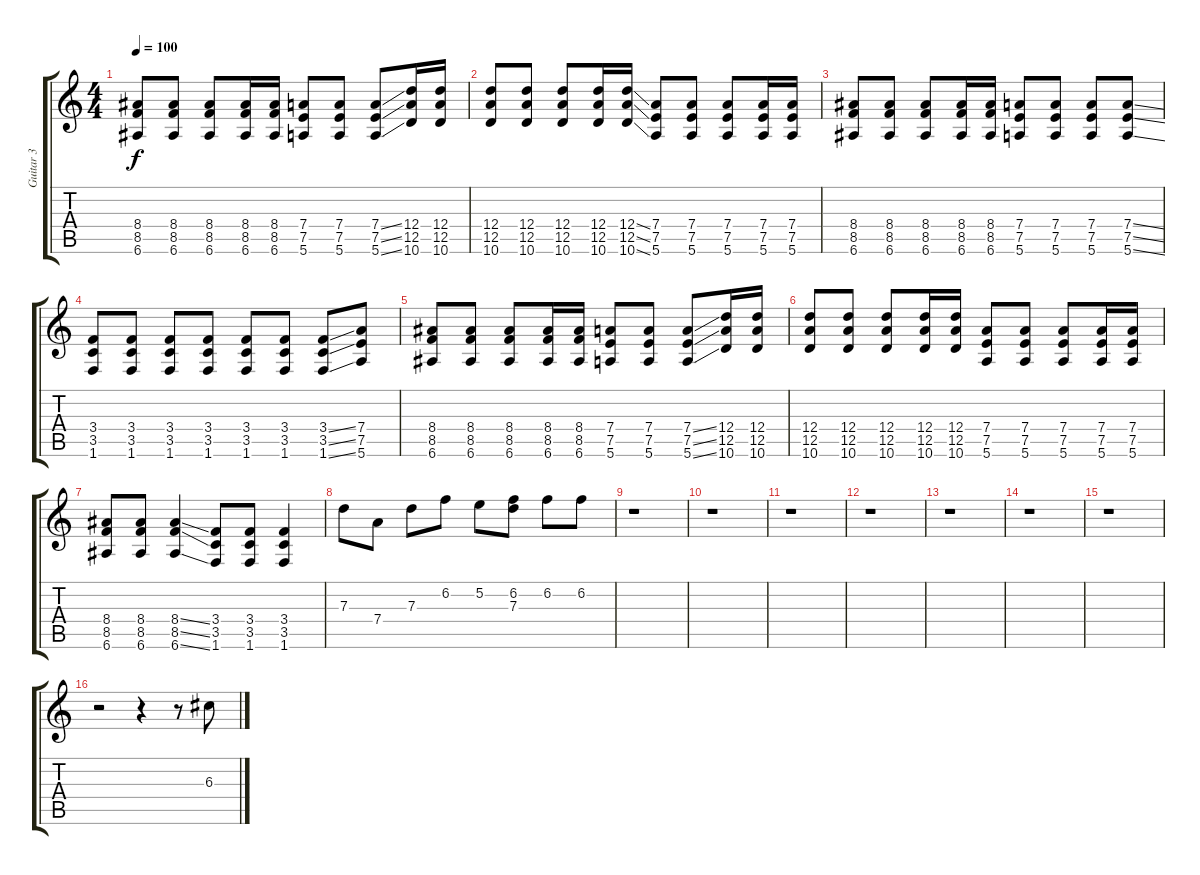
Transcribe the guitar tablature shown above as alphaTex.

\track ("Guitar 3" "Guitar 3") {instrument overdrivenguitar}
\staff {score tabs}
\tuning (E4 B3 G3 D3 A2 E2) {hide}
\ts (4 4)
\tempo 100
\clef g2
\ks c
(8.4 8.5 6.6).8{dy f volume 12} (8.4 8.5 6.6).8 (8.4 8.5 6.6).8 (8.4 8.5 6.6).16 (8.4 8.5 6.6).16 (7.4 7.5 5.6).8 (7.4 7.5 5.6).8 (7.4{ss} 7.5{ss} 5.6{ss}).8 (12.4 12.5 10.6).16 (12.4 12.5 10.6).16 |
(12.4 12.5 10.6).8 (12.4 12.5 10.6).8 (12.4 12.5 10.6).8 (12.4 12.5 10.6).16 (12.4{ss} 12.5{ss} 10.6{ss}).16 (7.4 7.5 5.6).8 (7.4 7.5 5.6).8 (7.4 7.5 5.6).8 (7.4 7.5 5.6).16 (7.4 7.5 5.6).16 |
(8.4 8.5 6.6).8 (8.4 8.5 6.6).8 (8.4 8.5 6.6).8 (8.4 8.5 6.6).16 (8.4 8.5 6.6).16 (7.4 7.5 5.6).8 (7.4 7.5 5.6).8 (7.4 7.5 5.6).8 (7.4{ss} 7.5{ss} 5.6{ss}).8 |
(3.4 3.5 1.6).8 (3.4 3.5 1.6).8 (3.4 3.5 1.6).8 (3.4 3.5 1.6).8 (3.4 3.5 1.6).8 (3.4 3.5 1.6).8 (3.4{ss} 3.5{ss} 1.6{ss}).8 (7.4 7.5 5.6).8 |
(8.4 8.5 6.6).8 (8.4 8.5 6.6).8 (8.4 8.5 6.6).8 (8.4 8.5 6.6).16 (8.4 8.5 6.6).16 (7.4 7.5 5.6).8 (7.4 7.5 5.6).8 (7.4{ss} 7.5{ss} 5.6{ss}).8 (12.4 12.5 10.6).16 (12.4 12.5 10.6).16 |
(12.4 12.5 10.6).8 (12.4 12.5 10.6).8 (12.4 12.5 10.6).8 (12.4 12.5 10.6).16 (12.4 12.5 10.6).16 (7.4 7.5 5.6).8 (7.4 7.5 5.6).8 (7.4 7.5 5.6).8 (7.4 7.5 5.6).16 (7.4 7.5 5.6).16 |
(8.4 8.5 6.6).8 (8.4 8.5 6.6).8 (8.4{ss} 8.5{ss} 6.6{ss}).4 (3.4 3.5 1.6).8 (3.4 3.5 1.6).8 (3.4 3.5 1.6).4 |
7.3.8{volume 14} 7.4.8 7.3.8 6.2.8 5.2.8 (6.2 7.3).8 6.2.8 6.2.8 |
r.1 |
r.1 |
r.1 |
r.1 |
r.1 |
r.1 |
r.1 |
r.2 r.4 r.8 6.3.8
